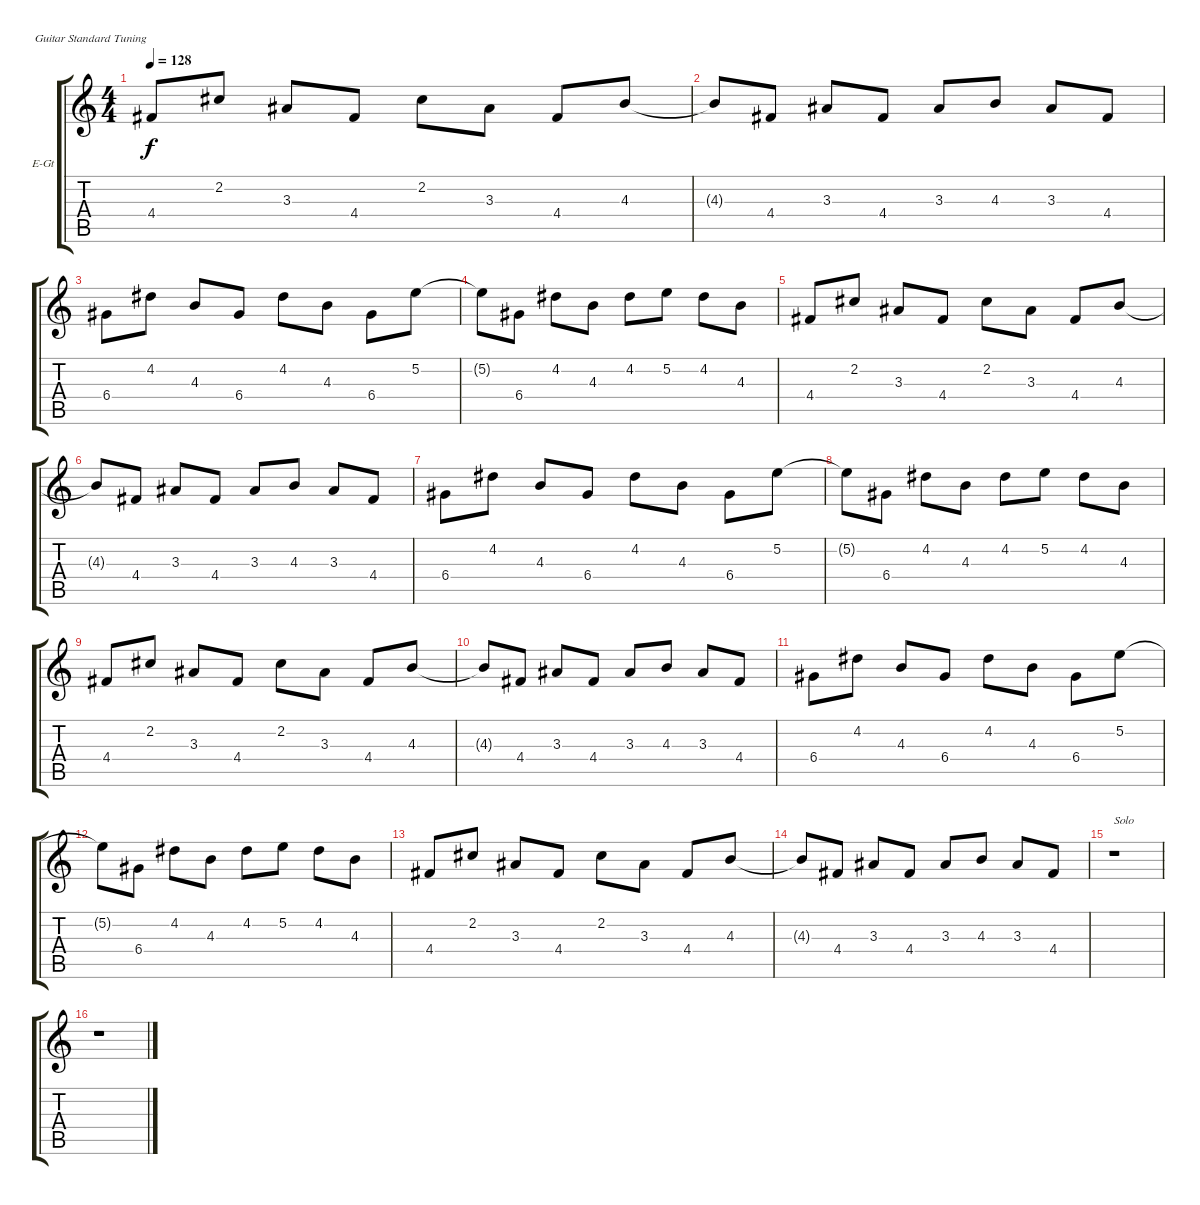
\bracketExtendMode groupsimilarinstruments
\firstSystemTrackNameOrientation horizontal
\otherSystemsTrackNameOrientation horizontal
\track ("Guitar I" "E-Gt") {instrument electricguitarclean}
\staff {score tabs}
\tuning (E4 B3 G3 D3 A2 E2)
\ts (4 4)
\tempo 128
\clef g2
\ks c
4.4.8{dy f} 2.2.8 3.3.8 4.4.8 2.2.8 3.3.8 4.4.8 4.3.8 |
4.3{t}.8 4.4.8 3.3.8 4.4.8 3.3.8 4.3.8 3.3.8 4.4.8 |
6.4.8 4.2.8 4.3.8 6.4.8 4.2.8 4.3.8 6.4.8 5.2.8 |
5.2{t}.8 6.4.8 4.2.8 4.3.8 4.2.8 5.2.8 4.2.8 4.3.8 |
4.4.8 2.2.8 3.3.8 4.4.8 2.2.8 3.3.8 4.4.8 4.3.8 |
4.3{t}.8 4.4.8 3.3.8 4.4.8 3.3.8 4.3.8 3.3.8 4.4.8 |
6.4.8 4.2.8 4.3.8 6.4.8 4.2.8 4.3.8 6.4.8 5.2.8 |
5.2{t}.8 6.4.8 4.2.8 4.3.8 4.2.8 5.2.8 4.2.8 4.3.8 |
4.4.8 2.2.8 3.3.8 4.4.8 2.2.8 3.3.8 4.4.8 4.3.8 |
4.3{t}.8 4.4.8 3.3.8 4.4.8 3.3.8 4.3.8 3.3.8 4.4.8 |
6.4.8 4.2.8 4.3.8 6.4.8 4.2.8 4.3.8 6.4.8 5.2.8 |
5.2{t}.8 6.4.8 4.2.8 4.3.8 4.2.8 5.2.8 4.2.8 4.3.8 |
4.4.8 2.2.8 3.3.8 4.4.8 2.2.8 3.3.8 4.4.8 4.3.8 |
4.3{t}.8 4.4.8 3.3.8 4.4.8 3.3.8 4.3.8 3.3.8 4.4.8 |
r.1{txt "Solo"} |
r.1
